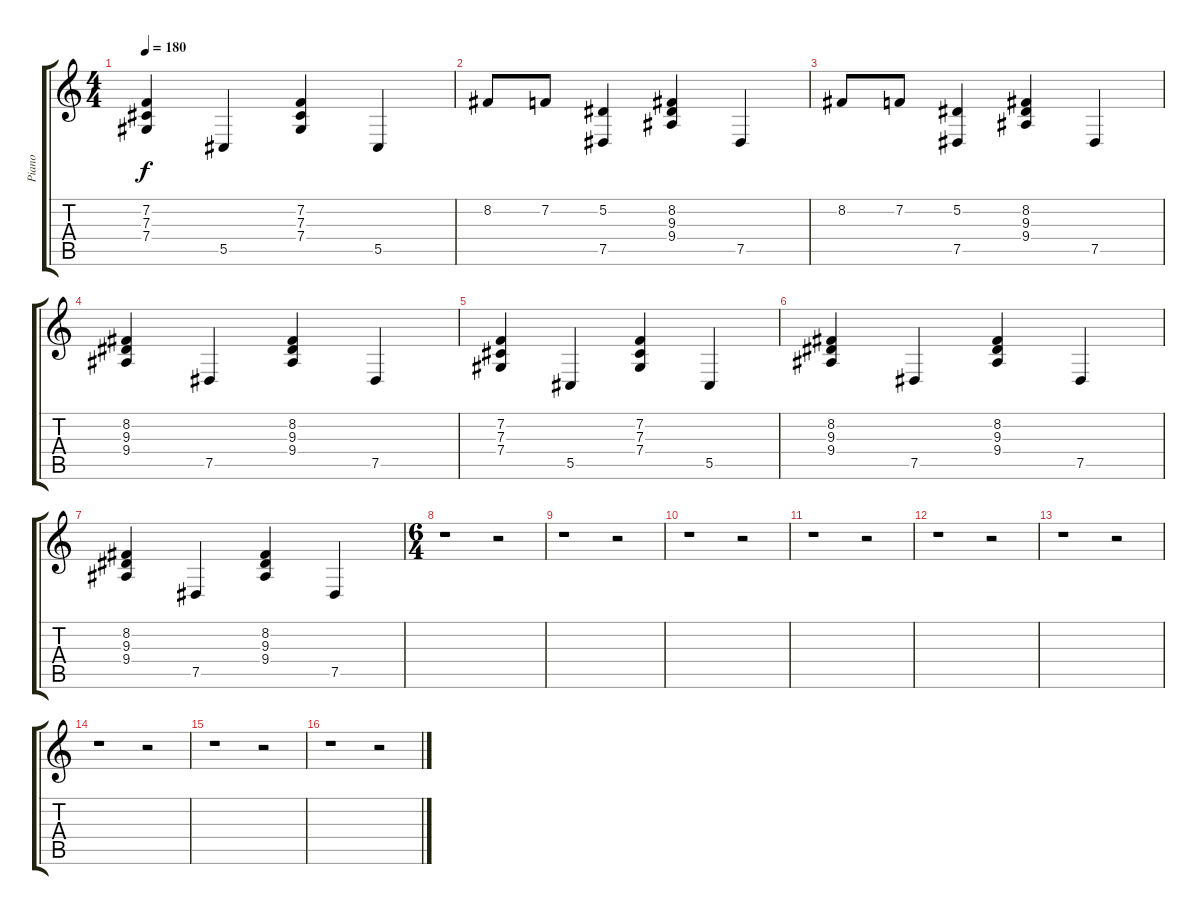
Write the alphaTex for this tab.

\track ("Piano" "Piano") {instrument brightacousticpiano}
\staff {score tabs}
\tuning (Eb4 Bb3 Gb3 Db3 Ab2 Eb2) {hide}
\ts (4 4)
\tempo 180
\clef g2
\ks c
(7.2 7.3 7.4).4{dy f} 5.5.4 (7.2 7.3 7.4).4 5.5.4 |
8.2.8 7.2.8 (5.2 7.5).4 (8.2 9.3 9.4).4 7.5.4 |
8.2.8 7.2.8 (5.2 7.5).4 (8.2 9.3 9.4).4 7.5.4 |
(8.2 9.3 9.4).4 7.5.4 (8.2 9.3 9.4).4 7.5.4 |
(7.2 7.3 7.4).4 5.5.4 (7.2 7.3 7.4).4 5.5.4 |
(8.2 9.3 9.4).4 7.5.4 (8.2 9.3 9.4).4 7.5.4 |
(8.2 9.3 9.4).4 7.5.4 (8.2 9.3 9.4).4 7.5.4 |
\ts (6 4)
r.1 r.2 |
r.1 r.2 |
r.1 r.2 |
r.1 r.2 |
r.1 r.2 |
r.1 r.2 |
r.1 r.2 |
r.1 r.2 |
r.1 r.2
